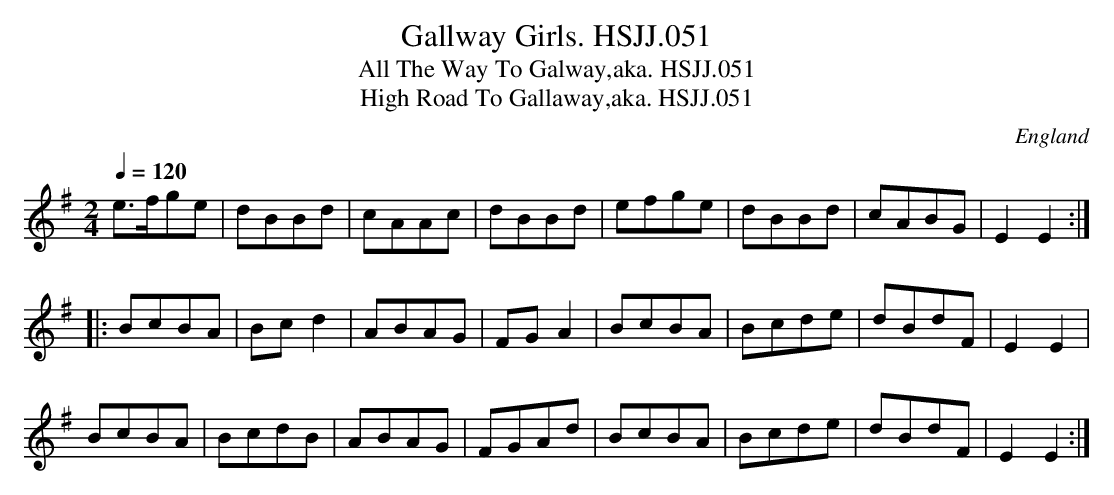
X:1
T:Gallway Girls. HSJJ.051
T:All The Way To Galway,aka. HSJJ.051
T:High Road To Gallaway,aka. HSJJ.051
M:2/4
L:1/8
Q:1/4=120
O:England
K:G
e>fge|dBBd|cAAc|dBBd|efge|dBBd|cABG|E2E2:|
|:BcBA|Bcd2|ABAG|FGA2|BcBA|Bcde|dBdF|E2E2|
BcBA|BcdB|ABAG|FGAd|BcBA|Bcde|dBdF|E2E2:|
